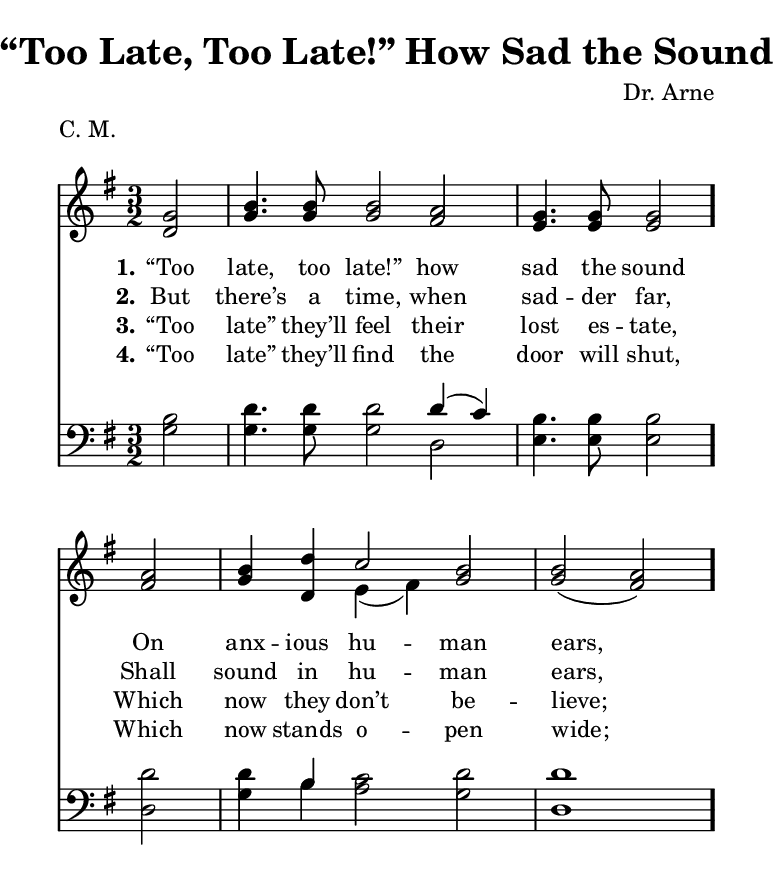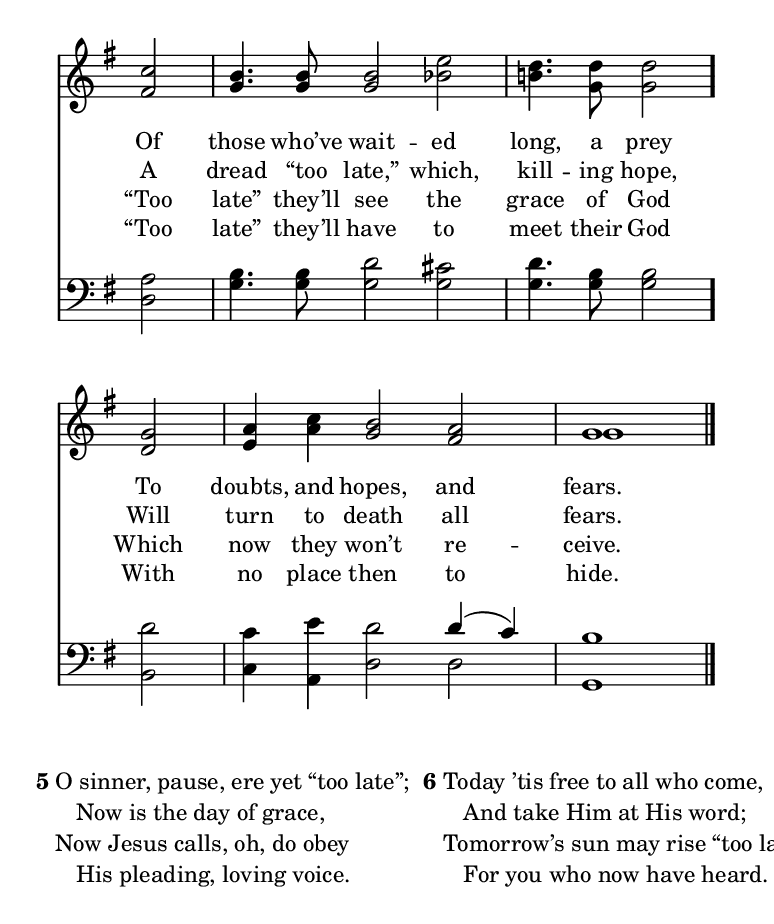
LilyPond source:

\include "common/global.ily"
\paper {
  \include "common/paper.ily"
  ragged-bottom = ##t
  page-count = #(cond (is-eogsized 2) (#t #f))
  systems-per-page = #(cond (is-eogsized 1) (#t #f))
}

\header{
  %gospel
  hymnnumber = "46"
  title = "“Too Late, Too Late!” How Sad the Sound"
  tunename = "Arlington"
  meter = "C. M."
  poet = ""
  composer = "Dr. Arne"
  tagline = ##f
}

% for fermata in MIDI
ta = { \tempo 4=120 }
tb = { \tempo 4=60  }

patternAA = { c2 | c4. c8 c2 c2      | c4. c8 c2 }
patternAB = { c2 | c4. c8 c2 c4( c4) | c4. c8 c2 }
patternBA = { c2 | c4 c4 c2      c2      | c2( c2) }
patternBB = { c2 | c4 c4 c4( c4) c2      | c2( c2) }
patternBC = { c2 | c4 c4 c2      c2      | c1      }
patternBD = { c2 | c4 c4 c2      c4( c4) | c1      }

global = {
  \include "common/overrides.ily"
  \override Staff.TimeSignature.style = #'numbered
  \time 3/2
  \override Score.MetronomeMark.transparent = ##t % hide all fermata changes too
  \ta
  \key g \major
  \partial 2
  \autoBeamOff
}

notesSoprano = {
\global
\relative c'' {

  \changePitch \patternAA { g | b b b a | g g g }
  \changePitch \patternBA { a | b d c b | b a }
  \changePitch \patternAA { c | b b b e | d d d }
  \changePitch \patternBC { g, | a c b a | g }

  \bar "|."

}
}

notesAlto = {
\global
\relative e' {

  \changePitch \patternAA { d | g g g fis | e e e }
  \changePitch \patternBB { fis | g d e fis g | g fis }
  \changePitch \patternAA { fis | g g g bes | b! g g }
  \changePitch \patternBC { d | e a g fis | g }

}
}

notesTenor = {
\global
\relative a {

  \changePitch \patternAB { b | d d d d c | b b b }
  \changePitch \patternBC { d | d b c d | d }
  \changePitch \patternAA { a | b b d cis | d b b }
  \changePitch \patternBD { d | c e d d c | b }

}
}

notesBass = {
\global
\relative f {

  \changePitch \patternAA { g | g g g d | e e e }
  \changePitch \patternBC { d | g b a g | d }
  \changePitch \patternAA { d | g g g g | g g g }
  \changePitch \patternBC { b, | c a d d | g, }

}
}

wordsA = \lyricmode {
\set stanza = "1."

“Too late, too late!” how sad the sound \bar "."
On anx -- ious hu -- man ears, \bar "." \eogbreak
Of those who’ve wait -- ed long, a prey \bar "."
To doubts, and hopes, and fears. \bar "." \eogbreak

}

wordsB = \lyricmode {
\set stanza = "2."

But there’s a time, when sad -- der far,
Shall sound in hu -- man ears,
A dread “too late,” which, kill -- ing hope,
Will turn to death all fears.

}

wordsC = \lyricmode {
\set stanza = "3."

“Too late” they’ll feel their lost es -- tate,
Which now they don’t be -- lieve;
“Too late” they’ll see the grace of God
Which now they won’t re -- ceive.

}

wordsD = \lyricmode {
\set stanza = "4."

“Too late” they’ll find the door will shut,
Which now stands o -- pen wide;
“Too late” they’ll have to meet their God
With no place then to hide.

}

wordsE = \markuplist {

\line { O sinner, pause, ere yet “too late”; }
\line { { \hspace #2 } Now is the day of grace, }
\line { Now Jesus calls, oh, do obey }
\line { { \hspace #2 } His pleading, loving voice. }

}

wordsF = \markuplist {

\line { Today ’tis free to all who come, }
\line { { \hspace #2 } And take Him at His word; }
\line { Tomorrow’s sun may rise “too late” }
\line { { \hspace #2 } For you who now have heard. }

}

\score {
  \context ChoirStaff <<
    \context Staff = upper <<
      \set Staff.autoBeaming = ##f
      \set ChoirStaff.systemStartDelimiter = #'SystemStartBar
      \set ChoirStaff.printPartCombineTexts = ##f
      \partcombine #'(2 . 11) \notesSoprano \notesAlto
      \context NullVoice = sopranos { \voiceOne << \notesSoprano >> }
      \context Lyrics = one   \lyricsto sopranos \wordsA
      \context Lyrics = two   \lyricsto sopranos \wordsB
      \context Lyrics = three \lyricsto sopranos \wordsC
      \context Lyrics = four  \lyricsto sopranos \wordsD
    >>
    \context Staff = men <<
      \set Staff.autoBeaming = ##f
      \clef bass
      \set ChoirStaff.printPartCombineTexts = ##f
      \partcombine #'(2 . 11) \notesTenor \notesBass
    >>
  >>
  \layout {
    \include "common/layout.ily"
  }
  \midi{
    \include "common/midi.ily"
  }
}

\noPageBreak

\markup { \fill-line {
  \hspace #0.1
  \line{ \bold 5 \column { \wordsE } }
  \hspace #0.1
  \line{ \bold 6 \column { \wordsF } }
  \hspace #0.1
} }

\version "2.19.49"  % necessary for upgrading to future LilyPond versions.

% vi:set et ts=2 sw=2 ai nocindent syntax=lilypond:
